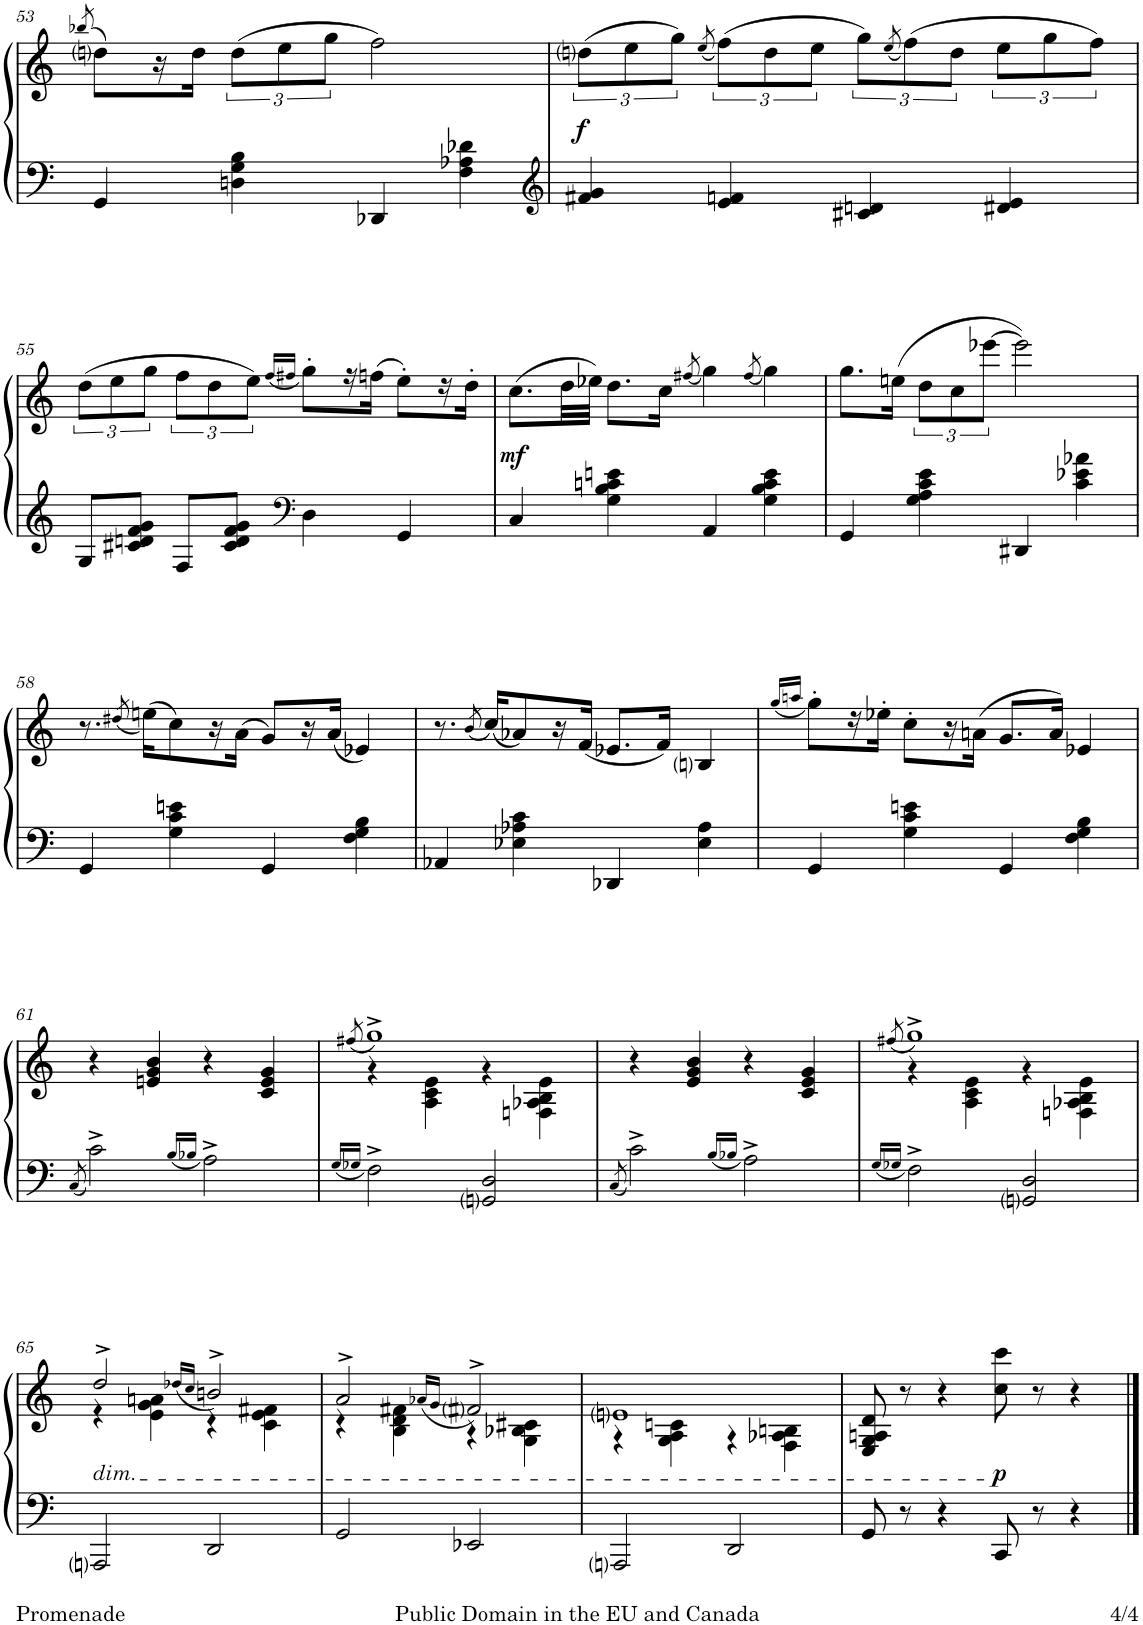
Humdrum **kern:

**kern	**kern	**dynam
*part1	*part1	*part1
*staff2	*staff1	*staff1/2
*I"Piano	*	*
*I'Pno.	*	*
!!LO:PB:g=z
*clefF4	*clefG2	*
*k[]	*k[]	*
*M2/2	*M2/2	*
*met(c|)	*met(c|)	*
=53	=53	=53
.	(>8qbb-X/	.
4GG/	8ddni\L)	.
.	16r	.
.	16dd\JJ	.
4Dn\ 4G\ 4B\	(>12dd\L	.
.	12ee\	.
.	12gg\J	.
4DD-X/	2ff\)	.
4F\ 4A-X\ 4d-X\	.	.
=54	=54	=54
*clefG2	*	*
!	!	!LO:DY:b
4f#X/ 4g/	(>12ddni\L	f
.	12ee\	.
.	12gg\J)	.
.	(<8qee/	.
4e/ 4fn/	(>12ff\L)	.
.	12dd\	.
.	12ee\J	.
4c#X/ 4dn/	12gg\L)	.
.	(<8qee/	.
.	(>12ff\)	.
.	12dd\J	.
4d#X/ 4e/	12ee\L	.
.	12gg\	.
.	12ff\J)	.
!!LO:LB:g=z
=55	=55	=55
8G/L	(>12dd\L	.
.	12ee\	.
8c#X/ 8dn/ 8f/ 8g/J	.	.
.	12gg\J	.
8F/L	12ff\L	.
.	12dd\	.
8c#/ 8d/ 8f/ 8g/J	.	.
.	12ee\J)	.
*clefF4	*	*
.	(<16qff/LL	.
.	16qff#X/JJ	.
4D\	8gg'\L)	.
.	16r	.
.	(>16ffn\JJ	.
4GG/	8ee'\L)	.
.	16r	.
.	16dd'\JJ	.
=56	=56	=56
!	!	!LO:DY:b
4C/	(>8.cc\L	mf
.	32dd\LL	.
.	32ee-X\JJJ)	.
4G\ 4B\ 4cn\ 4en\	8.dd\L	.
.	16cc\Jk	.
.	(<8qff#X/	.
4AA/	4gg\)	.
.	(8qff#/	.
4G\ 4B\ 4c\ 4e\	4gg\)	.
=57	=57	=57
4GG/	8.gg\L	.
.	(16een\Jk	.
4G\ 4A\ 4c\ 4e\	12dd\L	.
.	12cc\	.
.	[12eee-X\J	.
4DD#X/	2eee-\])	.
4c\ 4e-X\ 4a-X\	.	.
!!LO:LB:g=z
=58	=58	=58
4GG/	8.r	.
.	(<8qdd#X/	.
.	(>16een\KL)	.
4G\ 4c\ 4en\	8cc\)	.
.	16r	.
.	(>16a\JJ	.
4GG/	8g/L)	.
.	16r	.
.	(<16a/JJ	.
4F\ 4G\ 4B\	4e-X/)	.
=59	=59	=59
4AA-X/	8.r	.
.	(<8qb/	.
.	(<16cc/KL)	.
4E-X\ 4A-X\ 4c\	8a-X/)	.
.	16r	.
.	(<16f/JJ	.
4DD-X/	8.e-X/L	.
.	16f/Jk)	.
4E-\ 4A-\	4Bni/	.
=60	=60	=60
.	(<16qgg/LL	.
.	16qaan/JJ	.
4GG/	8gg'\L)	.
.	16r	.
.	16ee-X'\JJ	.
4G\ 4c\ 4en\	8cc'\L	.
.	16r	.
.	(>16an\JJ	.
4GG/	8.g/L	.
.	16a/Jk)	.
4F\ 4G\ 4B\	4e-X/	.
!!LO:LB:g=z
=61	=61	=61
8qC/	.	.
2c^\	4r	.
.	4en/ 4g/ 4b/	.
16qB/LL	.	.
16qB-X/JJ	.	.
2A^\	4r	.
.	4c/ 4e/ 4g/	.
=62	=62	=62
16qG/LL	.	.
16qG-X/JJ	(<8qff#X/	.
*	*^	*
2F^\	1gg^)	4r	.
.	.	4A\ 4c\ 4e\	.
2GGni/ 2D/	.	4r	.
.	.	4Fn\ 4A-X\ 4B\ 4e\	.
*	*v	*v	*
=63	=63	=63
8qC/	.	.
2c^\	4r	.
.	4e/ 4g/ 4b/	.
16qB/LL	.	.
16qB-X/JJ	.	.
2A^\	4r	.
.	4c/ 4e/ 4g/	.
=64	=64	=64
16qG/LL	.	.
16qG-X/JJ	(<8qff#X/	.
*	*^	*
2F^\	1gg^)	4r	.
.	.	4A\ 4c\ 4e\	.
2GGni/ 2D/	.	4r	.
.	.	4Fn\ 4A-X\ 4B\ 4e\	.
!!LO:LB:g=z	!!
=65	=65	=65	=65
!	!LO:TX:b:i:t=dim.	!	!
2AAAni/	2dd^/	4r	.
.	.	4e\ 4g\ 4an\	.
.	(<16qdd-X/LL	.	.
.	16qcc/JJ	.	.
2DD/	2bn^/)	4r	.
.	.	4c\ 4e\ 4f#X\	.
=66	=66	=66	=66
2GG/	2a^/	4r	.
.	.	4B\ 4d\ 4f#X\	.
.	(<16qa-X/LL	.	.
.	16qg/JJ	.	.
2EE-X/	2f#i^/)	4r	.
.	.	4G\ 4B-X\ 4c#X\	.
=67	=67	=67	=67
2AAAni/	1eni	4r	.
.	.	4G\ 4A\ 4cn\	.
2DD/	.	4r	.
.	.	4F\ 4A-X\ 4Bn\	.
*	*v	*v	*
=68	=68	=68
8GG/	8E/ 8G/ 8An/ 8d/	.
8r	8r	.
4r	4r	.
!	!	!LO:DY:b
8CC/	8cc\ 8ccc\	p
8r	8r	.
4r	4r	.
==	==	==
*-	*-	*-
